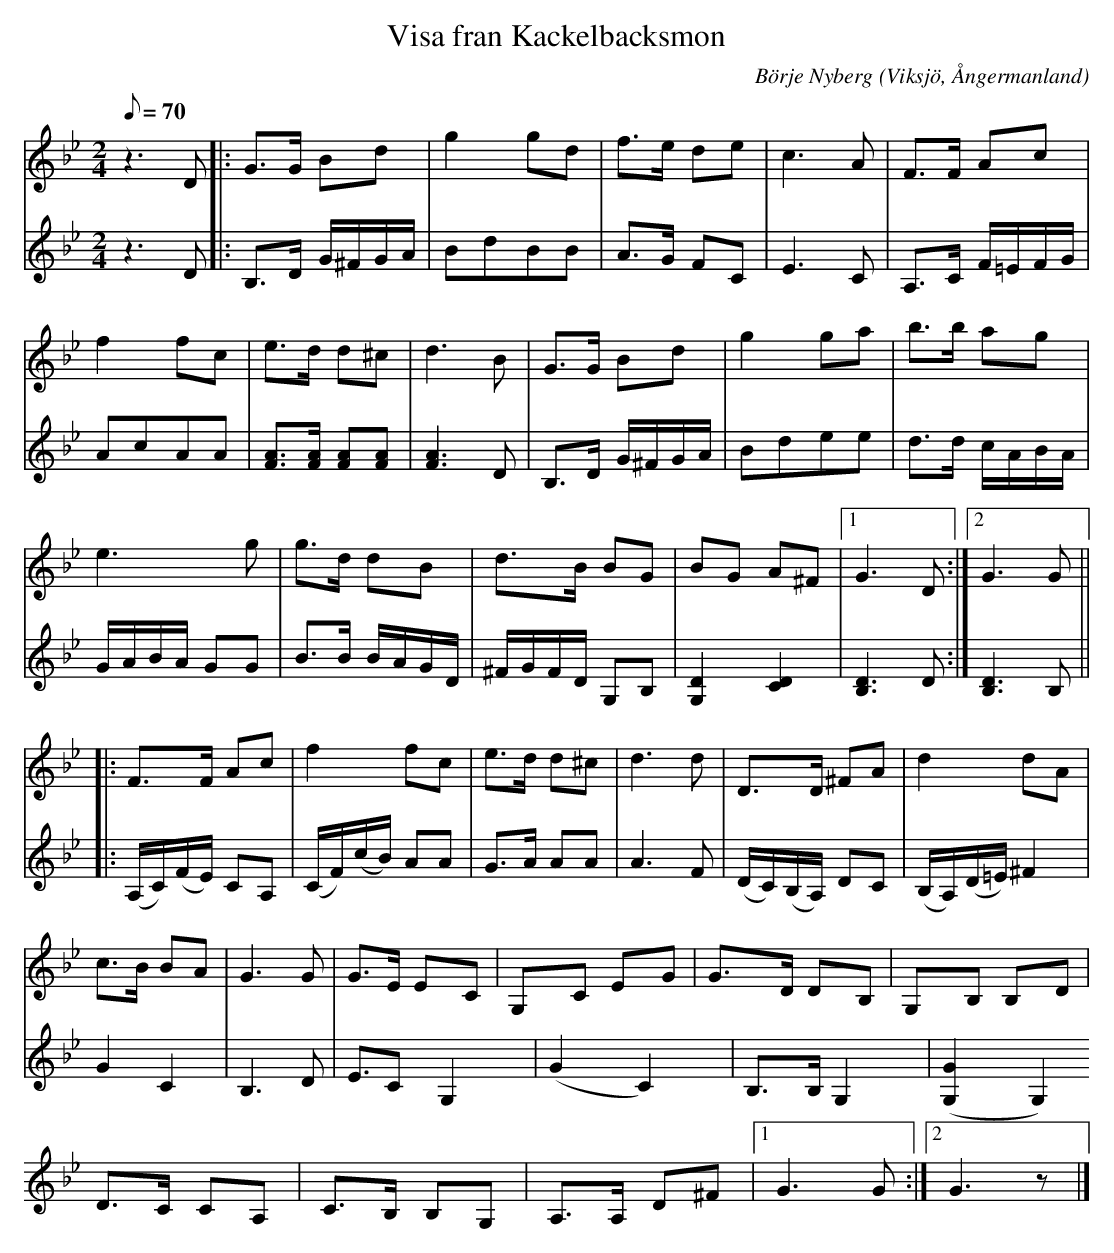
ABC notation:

X:1
T:Visa fran Kackelbacksmon
C:Börje Nyberg
O:Viksjö, Ångermanland
M:2/4
L:1/8
Q:70
K:Gm
V:1
z2> D2|: G>G Bd | g2 gd | f>e de | c2>A2 | F>F Ac |
f2 fc | e>d d^c | d2>B2 | G>G Bd |g2 ga | b>b ag |
e2> g2 | g>d dB |d>B BG |BG A^F |1 G2> D2 :|2 G2> G2 ||
|: F>F Ac | f2 fc | e>d d^c | d2>d2 | D>D ^FA | d2 dA |
c>B BA |G2> G2 | G>E EC | G,C EG | G>D DB, | G,B, B,D |
D>C CA, | C>B, B,G, | A,>A, D^F |1 G2> G2 :|2 G2> z2 |]
V:2
z2> D2 |: B,>D G/2^F/2G/2A/2 | BdBB | A>G FC | E2>C2 | A,>C F/2=E/2F/2G/2 |
AcAA | [AF]>[AF] [AF][AF] | [A2F2]> D2 | B,>D G/2^F/2G/2A/2 | Bdee | d>d c/2A/2B/2A/2 |
G/2A/2B/2A/2 GG | B>B B/2A/2G/2D/2 | ^F/2G/2F/2D/2 G,B, | [G,2D2] [C2D2] | [D2B,2]> D2 :| [D2B,2]> B,2 ||
|: (A,/2C/2)(F/2E/2) CA, | (C/2F/2)(c/2B/2) AA | G>A AA | A2> F2 | (D/2C/2)(B,/2A,/2) DC | (B,/2A,/2)(D/2=E/2) ^F2 |
G2 C2 | B,2> D2 | E>C2 G,2, |(G2C2) |B,>B, G,2 | ([G,2G2] G,2)
